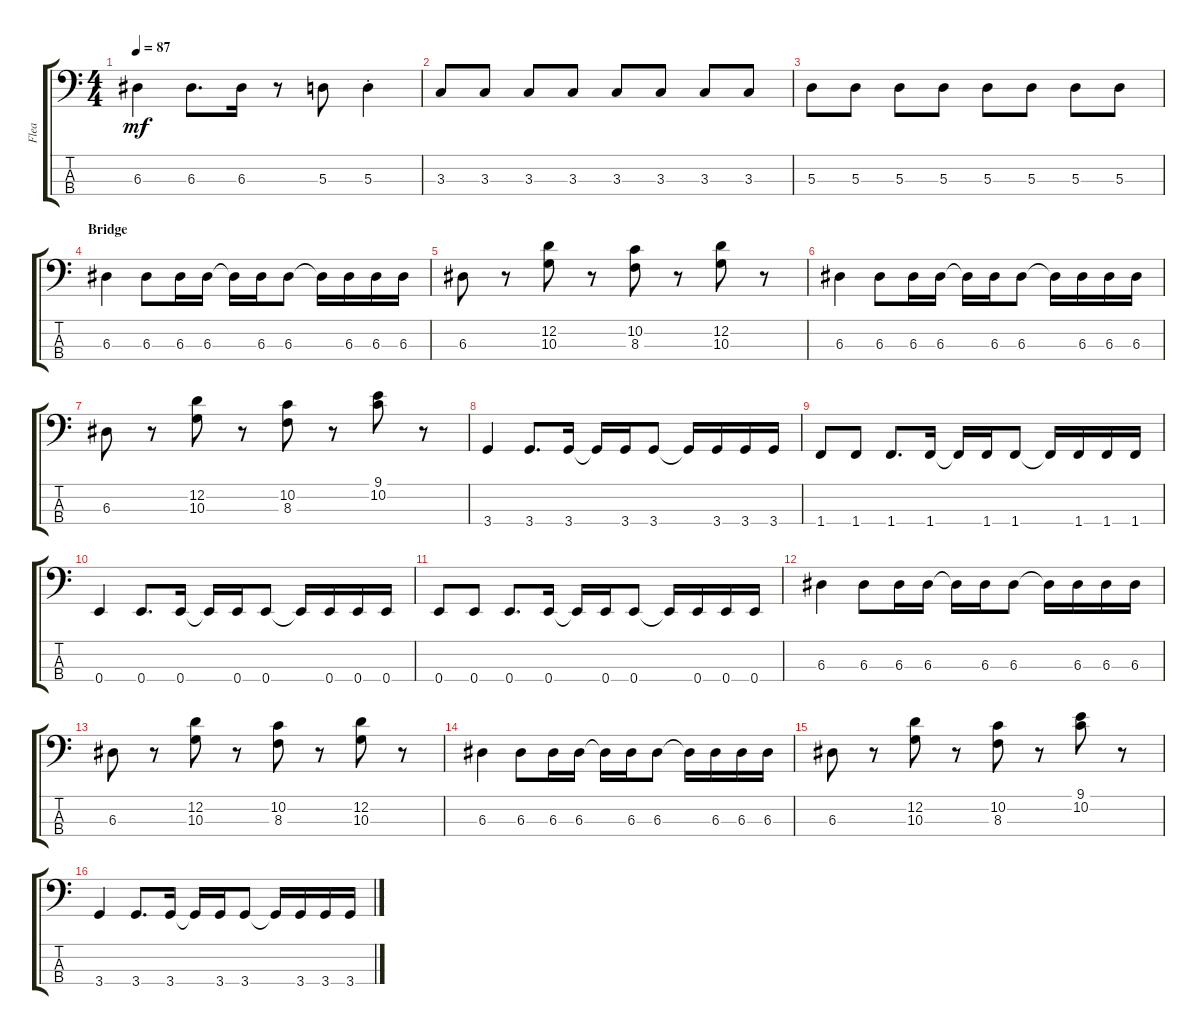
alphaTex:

\track ("Flea" "Flea") {instrument electricbassfinger}
\staff {score tabs}
\tuning (G2 D2 A1 E1) {hide}
\ts (4 4)
\tempo 87
\clef f4
\ks c
6.3.4{dy mf} 6.3.8{d} 6.3.16 r.8 5.3.8 5.3{st}.4 |
3.3.8 3.3.8 3.3.8 3.3.8 3.3.8 3.3.8 3.3.8 3.3.8 |
5.3.8 5.3.8 5.3.8 5.3.8 5.3.8 5.3.8 5.3.8 5.3.8 |
\section ("" "Bridge")
6.3.4 6.3.8 6.3.16 6.3.16 6.3{t}.16 6.3.16 6.3.8 6.3{t}.16 6.3.16 6.3.16 6.3.16 |
6.3.8 r.8 (12.2 10.3).8 r.8 (10.2 8.3).8 r.8 (12.2 10.3).8 r.8 |
6.3.4 6.3.8 6.3.16 6.3.16 6.3{t}.16 6.3.16 6.3.8 6.3{t}.16 6.3.16 6.3.16 6.3.16 |
6.3.8 r.8 (12.2 10.3).8 r.8 (10.2 8.3).8 r.8 (9.1 10.2).8 r.8 |
3.4.4 3.4.8{d} 3.4.16 3.4{t}.16 3.4.16 3.4.8 3.4{t}.16 3.4.16 3.4.16 3.4.16 |
1.4.8 1.4.8 1.4.8{d} 1.4.16 1.4{t}.16 1.4.16 1.4.8 1.4{t}.16 1.4.16 1.4.16 1.4.16 |
0.4.4 0.4.8{d} 0.4.16 0.4{t}.16 0.4.16 0.4.8 0.4{t}.16 0.4.16 0.4.16 0.4.16 |
0.4.8 0.4.8 0.4.8{d} 0.4.16 0.4{t}.16 0.4.16 0.4.8 0.4{t}.16 0.4.16 0.4.16 0.4.16 |
6.3.4 6.3.8 6.3.16 6.3.16 6.3{t}.16 6.3.16 6.3.8 6.3{t}.16 6.3.16 6.3.16 6.3.16 |
6.3.8 r.8 (12.2 10.3).8 r.8 (10.2 8.3).8 r.8 (12.2 10.3).8 r.8 |
6.3.4 6.3.8 6.3.16 6.3.16 6.3{t}.16 6.3.16 6.3.8 6.3{t}.16 6.3.16 6.3.16 6.3.16 |
6.3.8 r.8 (12.2 10.3).8 r.8 (10.2 8.3).8 r.8 (9.1 10.2).8 r.8 |
3.4.4 3.4.8{d} 3.4.16 3.4{t}.16 3.4.16 3.4.8 3.4{t}.16 3.4.16 3.4.16 3.4.16
